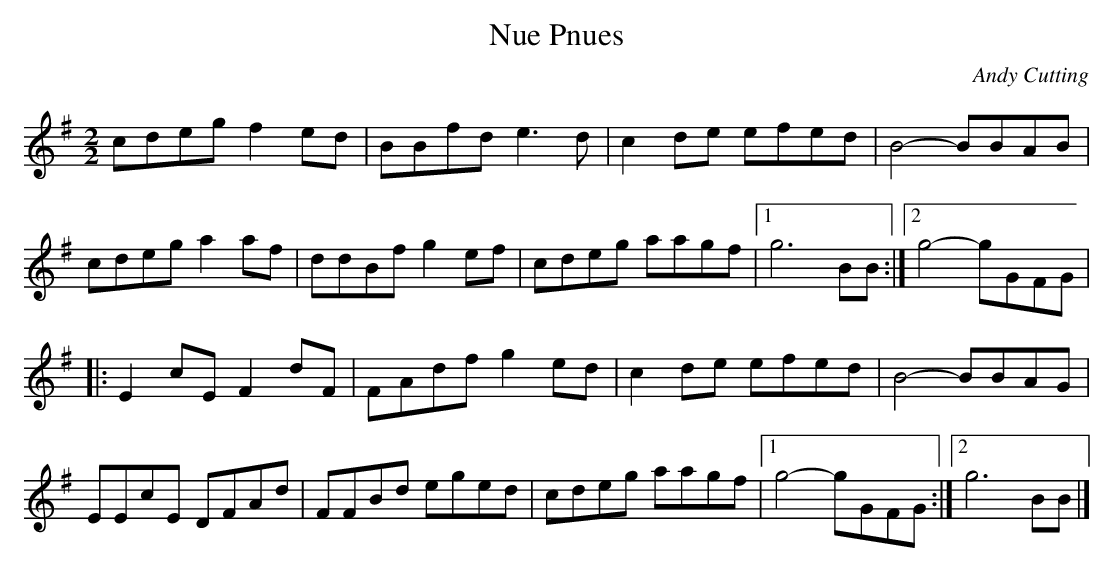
X:1
T:Nue Pnues
C:Andy Cutting
M:2/2
L:1/8
K:G
cdeg f2 ed |BBfd e3 d | c2 de efed | B4-BBAB |
cdeg a2 af | ddBf g2 ef | cdeg aagf |1 g6 BB:|2 g4-gGFG |
|: E2 cE F2 dF | FAdf g2 ed | c2 de efed | B4-BBAG |
EEcE DFAd | FFBd eged | cdeg aagf |1 g4-gGFG :|2 g6 BB |]
